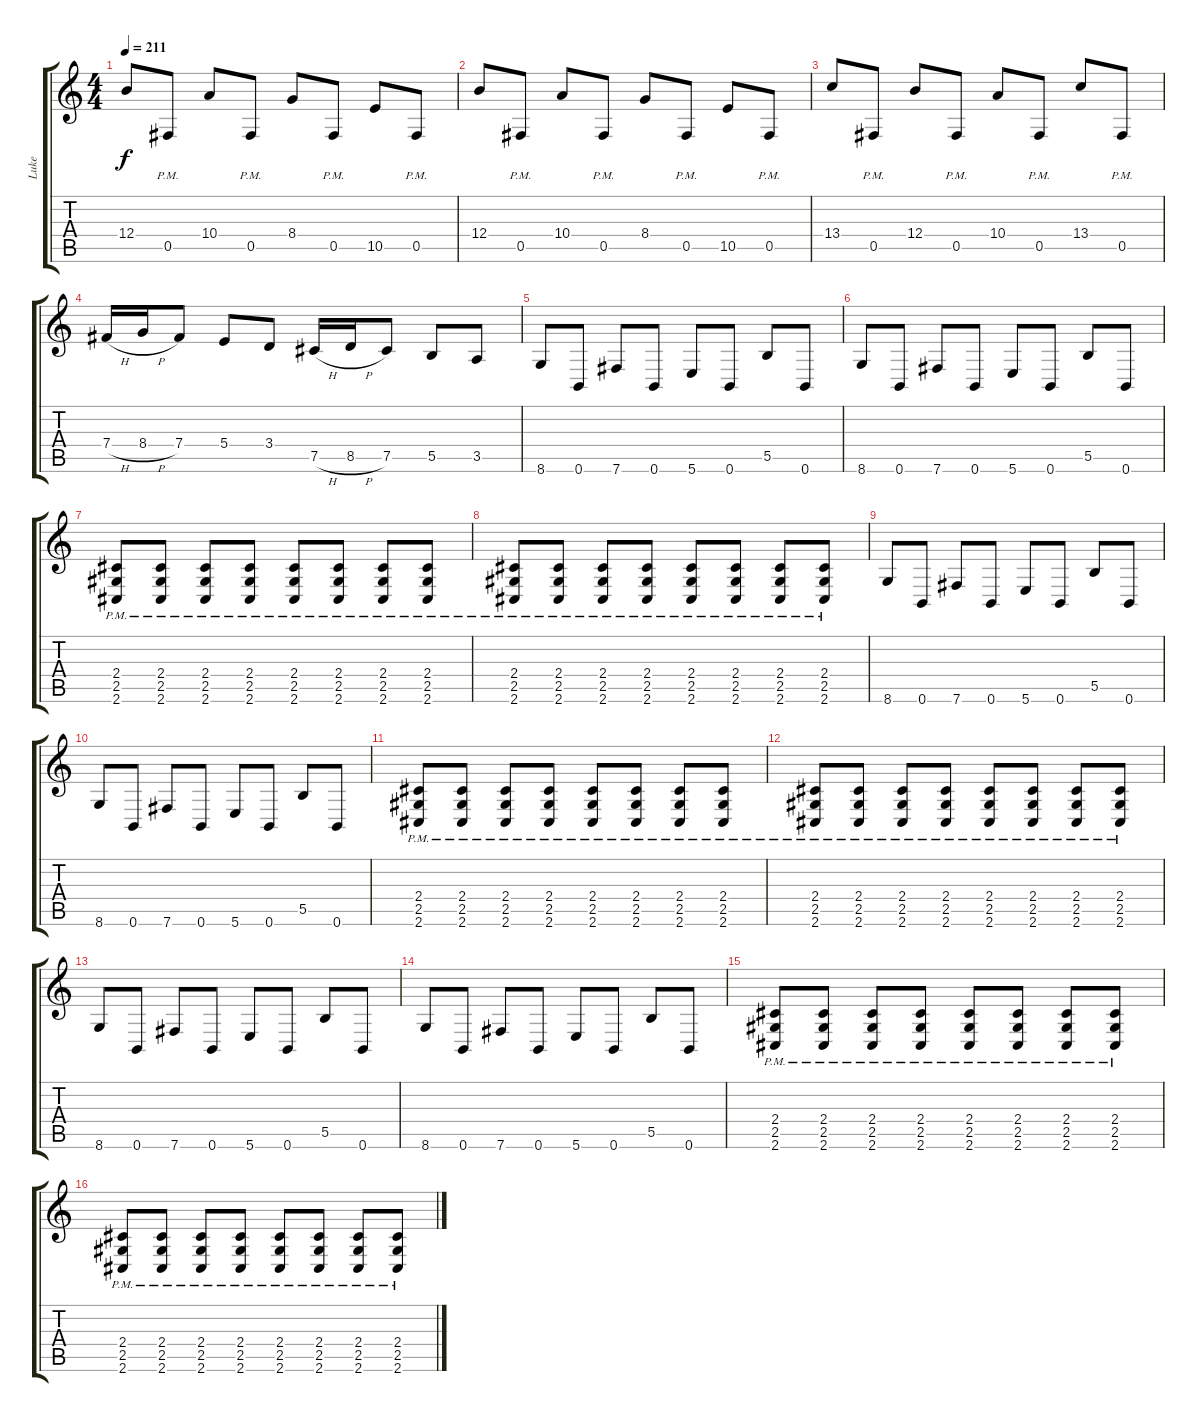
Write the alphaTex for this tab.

\track ("Luke" "Luke") {instrument distortionguitar}
\staff {score tabs}
\tuning (Db4 Ab3 E3 B2 Gb2 B1) {hide}
\ts (4 4)
\tempo 211
\clef g2
\ks c
12.4.8{dy f} 0.5{pm}.8 10.4.8 0.5{pm}.8 8.4.8 0.5{pm}.8 10.5.8 0.5{pm}.8 |
12.4.8 0.5{pm}.8 10.4.8 0.5{pm}.8 8.4.8 0.5{pm}.8 10.5.8 0.5{pm}.8 |
13.4.8 0.5{pm}.8 12.4.8 0.5{pm}.8 10.4.8 0.5{pm}.8 13.4.8 0.5{pm}.8 |
7.4{h}.16 8.4{h}.16 7.4.8 5.4.8 3.4.8 7.5{h}.16 8.5{h}.16 7.5.8 5.5.8 3.5.8 |
8.6.8 0.6.8 7.6.8 0.6.8 5.6.8 0.6.8 5.5.8 0.6.8 |
8.6.8 0.6.8 7.6.8 0.6.8 5.6.8 0.6.8 5.5.8 0.6.8 |
(2.4{pm} 2.5{pm} 2.6{pm}).8 (2.4{pm} 2.5{pm} 2.6{pm}).8 (2.4{pm} 2.5{pm} 2.6{pm}).8 (2.4{pm} 2.5{pm} 2.6{pm}).8 (2.4{pm} 2.5{pm} 2.6{pm}).8 (2.4{pm} 2.5{pm} 2.6{pm}).8 (2.4{pm} 2.5{pm} 2.6{pm}).8 (2.4{pm} 2.5{pm} 2.6{pm}).8 |
(2.4{pm} 2.5{pm} 2.6{pm}).8 (2.4{pm} 2.5{pm} 2.6{pm}).8 (2.4{pm} 2.5{pm} 2.6{pm}).8 (2.4{pm} 2.5{pm} 2.6{pm}).8 (2.4{pm} 2.5{pm} 2.6{pm}).8 (2.4{pm} 2.5{pm} 2.6{pm}).8 (2.4{pm} 2.5{pm} 2.6{pm}).8 (2.4{pm} 2.5{pm} 2.6{pm}).8 |
8.6.8 0.6.8 7.6.8 0.6.8 5.6.8 0.6.8 5.5.8 0.6.8 |
8.6.8 0.6.8 7.6.8 0.6.8 5.6.8 0.6.8 5.5.8 0.6.8 |
(2.4{pm} 2.5{pm} 2.6{pm}).8 (2.4{pm} 2.5{pm} 2.6{pm}).8 (2.4{pm} 2.5{pm} 2.6{pm}).8 (2.4{pm} 2.5{pm} 2.6{pm}).8 (2.4{pm} 2.5{pm} 2.6{pm}).8 (2.4{pm} 2.5{pm} 2.6{pm}).8 (2.4{pm} 2.5{pm} 2.6{pm}).8 (2.4{pm} 2.5{pm} 2.6{pm}).8 |
(2.4{pm} 2.5{pm} 2.6{pm}).8 (2.4{pm} 2.5{pm} 2.6{pm}).8 (2.4{pm} 2.5{pm} 2.6{pm}).8 (2.4{pm} 2.5{pm} 2.6{pm}).8 (2.4{pm} 2.5{pm} 2.6{pm}).8 (2.4{pm} 2.5{pm} 2.6{pm}).8 (2.4{pm} 2.5{pm} 2.6{pm}).8 (2.4{pm} 2.5{pm} 2.6{pm}).8 |
8.6.8 0.6.8 7.6.8 0.6.8 5.6.8 0.6.8 5.5.8 0.6.8 |
8.6.8 0.6.8 7.6.8 0.6.8 5.6.8 0.6.8 5.5.8 0.6.8 |
(2.4{pm} 2.5{pm} 2.6{pm}).8 (2.4{pm} 2.5{pm} 2.6{pm}).8 (2.4{pm} 2.5{pm} 2.6{pm}).8 (2.4{pm} 2.5{pm} 2.6{pm}).8 (2.4{pm} 2.5{pm} 2.6{pm}).8 (2.4{pm} 2.5{pm} 2.6{pm}).8 (2.4{pm} 2.5{pm} 2.6{pm}).8 (2.4{pm} 2.5{pm} 2.6{pm}).8 |
(2.4{pm} 2.5{pm} 2.6{pm}).8 (2.4{pm} 2.5{pm} 2.6{pm}).8 (2.4{pm} 2.5{pm} 2.6{pm}).8 (2.4{pm} 2.5{pm} 2.6{pm}).8 (2.4{pm} 2.5{pm} 2.6{pm}).8 (2.4{pm} 2.5{pm} 2.6{pm}).8 (2.4{pm} 2.5{pm} 2.6{pm}).8 (2.4{pm} 2.5{pm} 2.6{pm}).8
